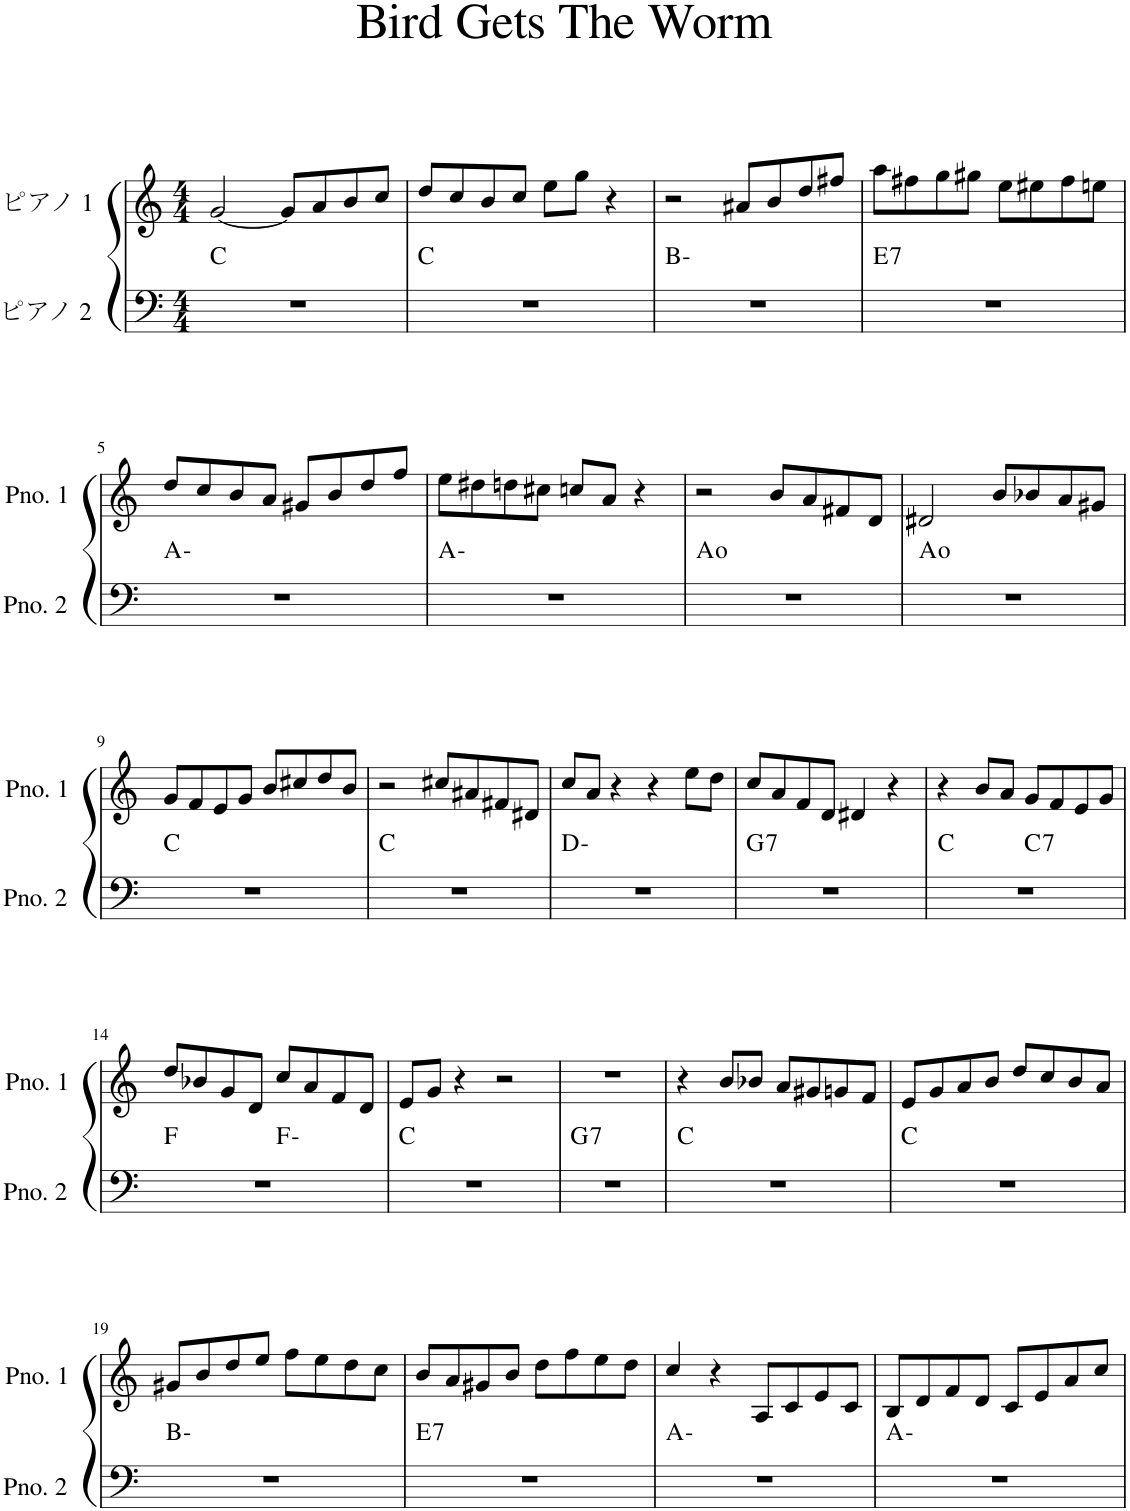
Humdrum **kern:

**kern	**harte	**kern
*part2	*part2	*part1
*staff2	*	*staff1
*I"ピアノ 2	*	*I"ピアノ 1
*clefF4	*	*clefG2
*k[]	*	*k[]
*M4/4	*	*M4/4
=1	=1	=1
1r	C:maj	[2g/
.	.	8g/L]
.	.	8a/
.	.	8b/
.	.	8cc/J
=2	=2	=2
1r	C:maj	8dd/L
.	.	8cc/
.	.	8b/
.	.	8cc/J
.	.	8ee\L
.	.	8gg\J
.	.	4r
=3	=3	=3
1r	B:min	2r
.	.	8a#X/L
.	.	8b/
.	.	8dd/
.	.	8ff#X/J
=4	=4	=4
!	!LO:H:kt=7	!
1r	E:7	8aa\L
.	.	8ff#X\
.	.	8gg\
.	.	8gg#X\J
.	.	8ee\L
.	.	8ee#X\
.	.	8ff#\
.	.	8een\J
!!LO:LB:g=z
=5	=5	=5
1r	A:min	8dd/L
.	.	8cc/
.	.	8b/
.	.	8a/J
.	.	8g#X/L
.	.	8b/
.	.	8dd/
.	.	8ff/J
=6	=6	=6
1r	A:min	8ee\L
.	.	8dd#X\
.	.	8ddn\
.	.	8cc#X\J
.	.	8ccn/L
.	.	8a/J
.	.	4r
=7	=7	=7
1r	A:dim	2r
.	.	8b/L
.	.	8a/
.	.	8f#X/
.	.	8d/J
=8	=8	=8
1r	A:dim	2d#X/
.	.	8b/L
.	.	8b-X/
.	.	8a/
.	.	8g#X/J
!!LO:LB:g=z
=9	=9	=9
1r	C:maj	8g/L
.	.	8f/
.	.	8e/
.	.	8g/J
.	.	8b/L
.	.	8cc#X/
.	.	8dd/
.	.	8b/J
=10	=10	=10
1r	C:maj	2r
.	.	8cc#X/L
.	.	8a#X/
.	.	8f#X/
.	.	8d#X/J
=11	=11	=11
1r	D:min	8cc/L
.	.	8a/J
.	.	4r
.	.	4r
.	.	8ee\L
.	.	8dd\J
=12	=12	=12
!	!LO:H:kt=7	!
1r	G:7	8cc/L
.	.	8a/
.	.	8f/
.	.	8d/J
.	.	4d#X/
.	.	4r
=13	=13	=13
*^	*	*
1r	2ryy	C:maj	4r
.	.	.	8b/L
.	.	.	8a/J
!	!	!LO:H:kt=7	!
.	2ryy	C:7	8g/L
.	.	.	8f/
.	.	.	8e/
.	.	.	8g/J
!!LO:LB:g=z
=14	=14	=14	=14
1r	2ryy	F:maj	8dd/L
.	.	.	8b-X/
.	.	.	8g/
.	.	.	8d/J
.	2ryy	F:min	8cc/L
.	.	.	8a/
.	.	.	8f/
.	.	.	8d/J
*v	*v	*	*
=15	=15	=15
1r	C:maj	8e/L
.	.	8g/J
.	.	4r
.	.	2r
=16	=16	=16
!	!LO:H:kt=7	!
1r	G:7	1r
=17	=17	=17
1r	C:maj	4r
.	.	8b/L
.	.	8b-X/J
.	.	8a/L
.	.	8g#X/
.	.	8gn/
.	.	8f/J
=18	=18	=18
1r	C:maj	8e/L
.	.	8g/
.	.	8a/
.	.	8b/J
.	.	8dd/L
.	.	8cc/
.	.	8b/
.	.	8a/J
!!LO:LB:g=z
=19	=19	=19
1r	B:min	8g#X/L
.	.	8b/
.	.	8dd/
.	.	8ee/J
.	.	8ff\L
.	.	8ee\
.	.	8dd\
.	.	8cc\J
=20	=20	=20
!	!LO:H:kt=7	!
1r	E:7	8b/L
.	.	8a/
.	.	8g#X/
.	.	8b/J
.	.	8dd\L
.	.	8ff\
.	.	8ee\
.	.	8dd\J
=21	=21	=21
1r	A:min	4cc/
.	.	4r
.	.	8A/L
.	.	8c/
.	.	8e/
.	.	8c/J
=22	=22	=22
1r	A:min	8B/L
.	.	8d/
.	.	8f/
.	.	8d/J
.	.	8c/L
.	.	8e/
.	.	8a/
.	.	8cc/J
=	=	=
*-	*-	*-
